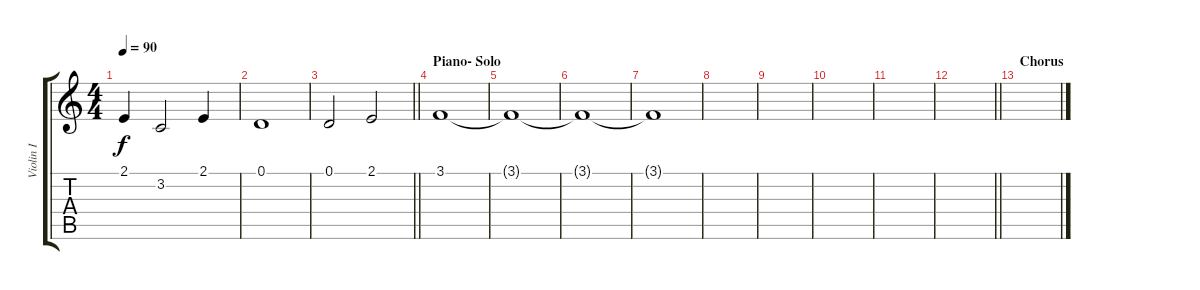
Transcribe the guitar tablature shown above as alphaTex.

\track ("Violin I" "Violin I") {instrument violin}
\staff {score tabs}
\tuning (D4 A3 F3 C3 G2 C2) {hide}
\ts (4 4)
\tempo 90
\clef g2
\ks c
2.1.4{dy f} 3.2.2 2.1.4 |
0.1.1 |
\barLineRight lightlight
0.1.2 2.1.2 |
\section ("" "Piano- Solo")
3.1.1{volume 0} |
3.1{t}.1 |
3.1{t}.1 |
3.1{t}.1 |
|
|
|
|
\barLineRight lightlight
|
\section ("" "Chorus")
